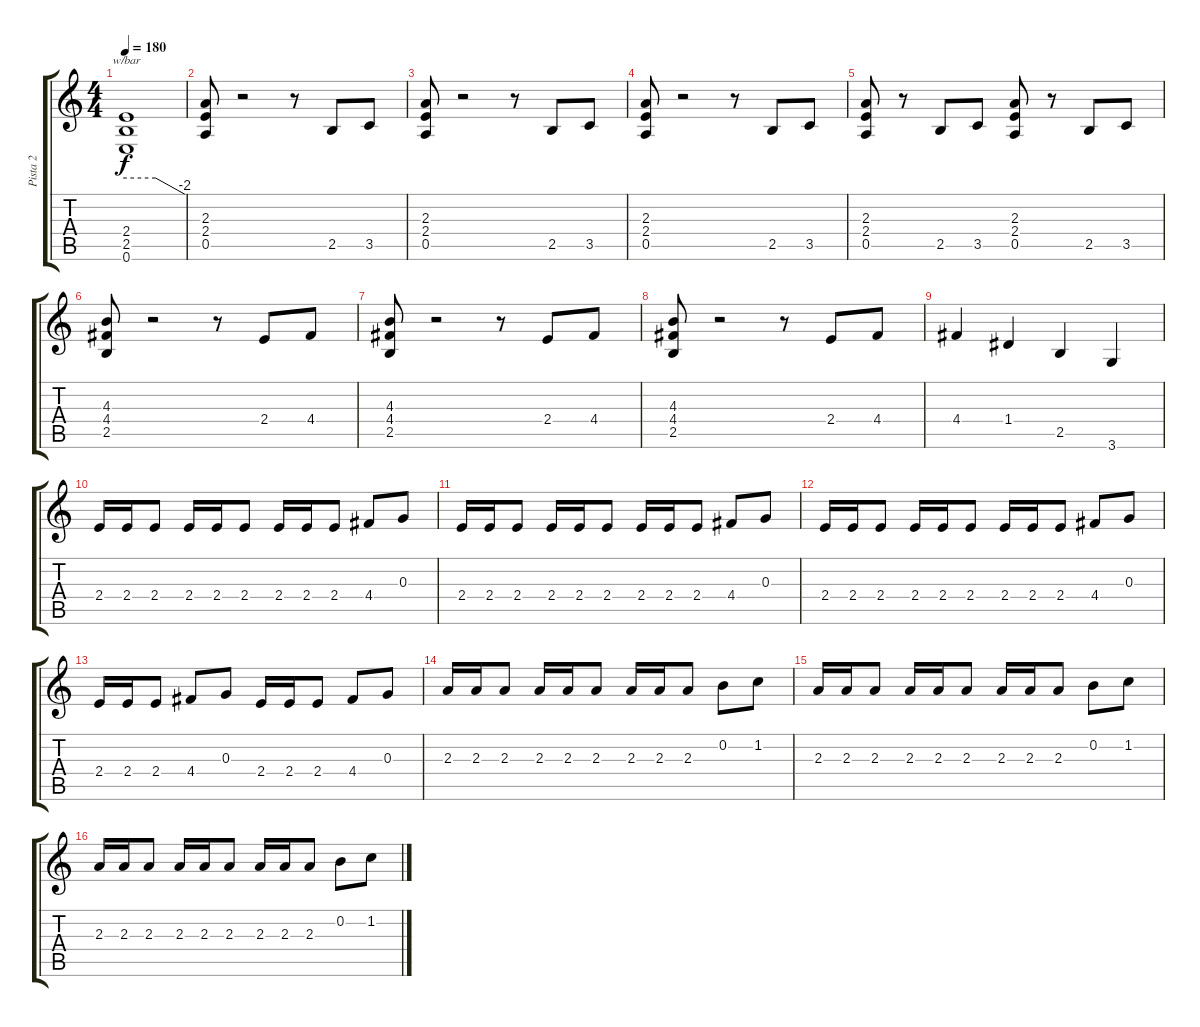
\track ("Pista 2" "Pista 2") {instrument distortionguitar}
\staff {score tabs}
\tuning (E4 B3 G3 D3 A2 E2) {hide}
\ts (4 4)
\tempo 180
\clef g2
\ks c
(2.4{t} 2.5{t} 0.6{t}).1{tbe (custom default 0 0 30 0 60 -8) dy f} |
(2.3 2.4 0.5).8 r.2 r.8 2.5.8 3.5.8 |
(2.3 2.4 0.5).8 r.2 r.8 2.5.8 3.5.8 |
(2.3 2.4 0.5).8 r.2 r.8 2.5.8 3.5.8 |
(2.3 2.4 0.5).8 r.8 2.5.8 3.5.8 (2.3 2.4 0.5).8 r.8 2.5.8 3.5.8 |
(4.3 4.4 2.5).8 r.2 r.8 2.4.8 4.4.8 |
(4.3 4.4 2.5).8 r.2 r.8 2.4.8 4.4.8 |
(4.3 4.4 2.5).8 r.2 r.8 2.4.8 4.4.8 |
4.4.4 1.4.4 2.5.4 3.6.4 |
2.4.16 2.4.16 2.4.8 2.4.16 2.4.16 2.4.8 2.4.16 2.4.16 2.4.8 4.4.8 0.3.8 |
2.4.16 2.4.16 2.4.8 2.4.16 2.4.16 2.4.8 2.4.16 2.4.16 2.4.8 4.4.8 0.3.8 |
2.4.16 2.4.16 2.4.8 2.4.16 2.4.16 2.4.8 2.4.16 2.4.16 2.4.8 4.4.8 0.3.8 |
2.4.16 2.4.16 2.4.8 4.4.8 0.3.8 2.4.16 2.4.16 2.4.8 4.4.8 0.3.8 |
2.3.16 2.3.16 2.3.8 2.3.16 2.3.16 2.3.8 2.3.16 2.3.16 2.3.8 0.2.8 1.2.8 |
2.3.16 2.3.16 2.3.8 2.3.16 2.3.16 2.3.8 2.3.16 2.3.16 2.3.8 0.2.8 1.2.8 |
2.3.16 2.3.16 2.3.8 2.3.16 2.3.16 2.3.8 2.3.16 2.3.16 2.3.8 0.2.8 1.2.8
